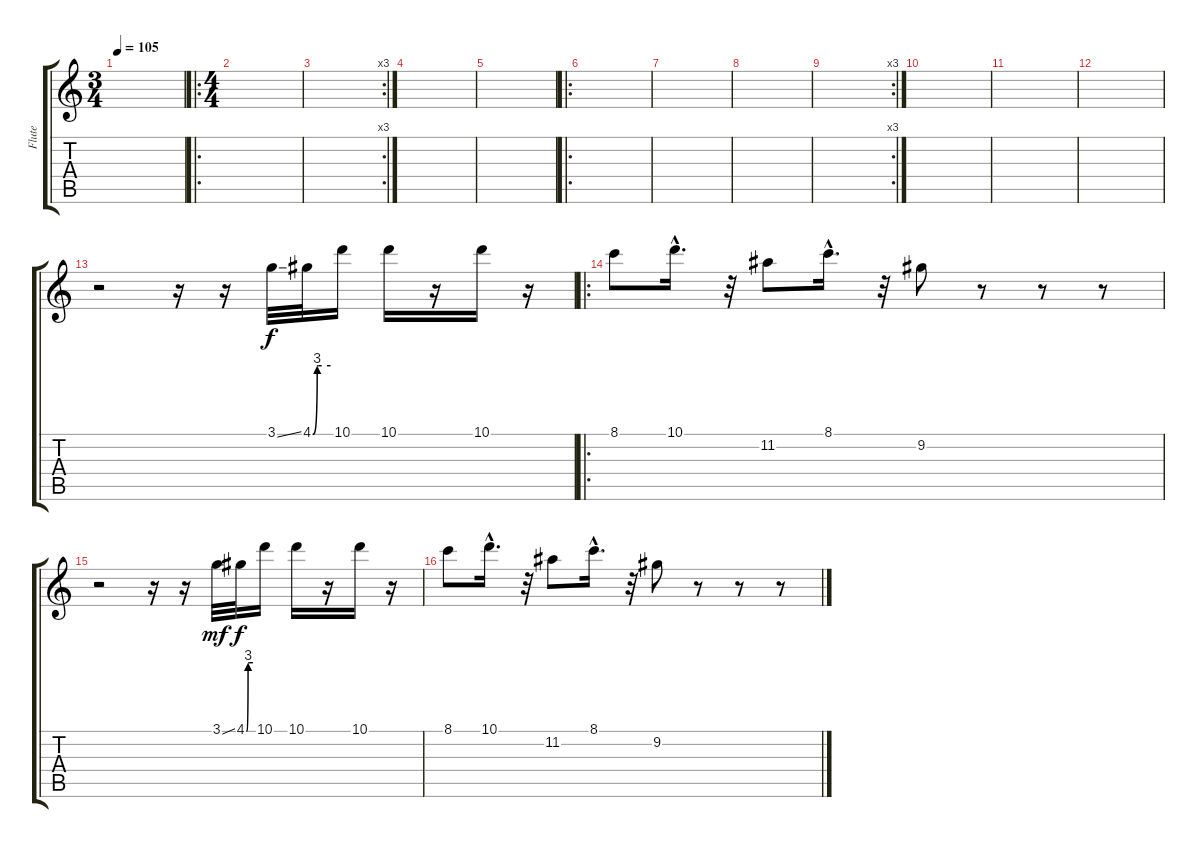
\track ("Flute" "Flute") {instrument ocarina}
\staff {score tabs}
\tuning (E5 B4 G4 D4 A3 E3) {hide}
\ts (3 4)
\tempo 105
\clef g2
\ks c
|
\ro
\ts (4 4)
|
\rc 3
|
|
|
\ro
|
|
|
\rc 3
|
|
|
|
r.2 r.16 r.16 3.1{ss}.32 4.1{be (custom 0 0 15 12 19 12 30 12 60 12)}.32{dy f} 10.1.16 10.1.16 r.16 10.1.16 r.16 |
\ro
8.1.8 10.1{hac}.16{d} r.32 11.2.8 8.1{hac}.16{d} r.32 9.2.8 r.8 r.8 r.8 |
r.2 r.16 r.16 3.1{ss}.32{dy mf} 4.1{be (custom 0 0 15 12 19 12 30 12 60 12)}.32{dy f} 10.1.16 10.1.16 r.16 10.1.16 r.16 |
8.1.8 10.1{hac}.16{d} r.32 11.2.8 8.1{hac}.16{d} r.32 9.2.8 r.8 r.8 r.8
